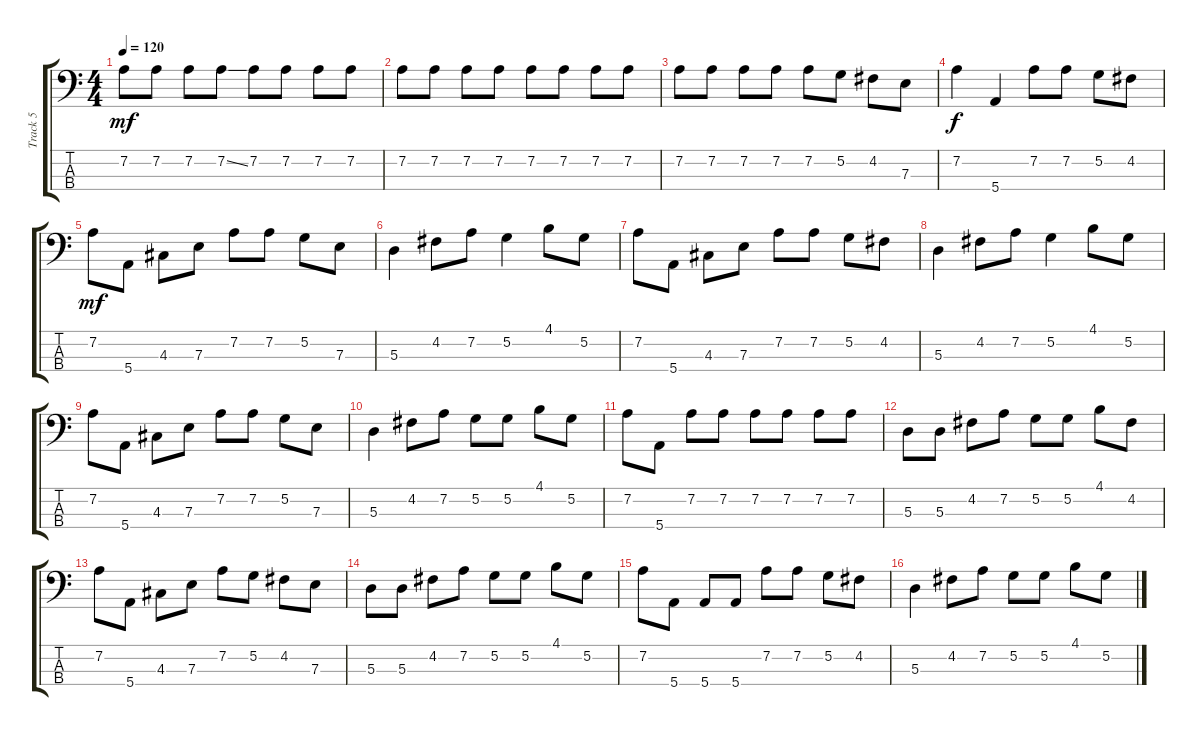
\track ("Track 5" "Track 5") {instrument electricbassfinger}
\staff {score tabs}
\tuning (G2 D2 A1 E1) {hide}
\ts (4 4)
\tempo 120
\clef f4
\ks c
7.2.8{dy mf} 7.2.8 7.2.8 7.2{ss}.8 7.2.8 7.2.8 7.2.8 7.2.8 |
7.2.8 7.2.8 7.2.8 7.2.8 7.2.8 7.2.8 7.2.8 7.2.8 |
7.2.8 7.2.8 7.2.8 7.2.8 7.2.8 5.2.8 4.2.8 7.3.8 |
7.2.4{dy f} 5.4.4 7.2.8 7.2.8 5.2.8 4.2.8 |
7.2.8{dy mf} 5.4.8 4.3.8 7.3.8 7.2.8 7.2.8 5.2.8 7.3.8 |
5.3.4 4.2.8 7.2.8 5.2.4 4.1.8 5.2.8 |
7.2.8 5.4.8 4.3.8 7.3.8 7.2.8 7.2.8 5.2.8 4.2.8 |
5.3.4 4.2.8 7.2.8 5.2.4 4.1.8 5.2.8 |
7.2.8 5.4.8 4.3.8 7.3.8 7.2.8 7.2.8 5.2.8 7.3.8 |
5.3.4 4.2.8 7.2.8 5.2.8 5.2.8 4.1.8 5.2.8 |
7.2.8 5.4.8 7.2.8 7.2.8 7.2.8 7.2.8 7.2.8 7.2.8 |
5.3.8 5.3.8 4.2.8 7.2.8 5.2.8 5.2.8 4.1.8 4.2.8 |
7.2.8 5.4.8 4.3.8 7.3.8 7.2.8 5.2.8 4.2.8 7.3.8 |
5.3.8 5.3.8 4.2.8 7.2.8 5.2.8 5.2.8 4.1.8 5.2.8 |
7.2.8 5.4.8 5.4.8 5.4.8 7.2.8 7.2.8 5.2.8 4.2.8 |
5.3.4 4.2.8 7.2.8 5.2.8 5.2.8 4.1.8 5.2.8
